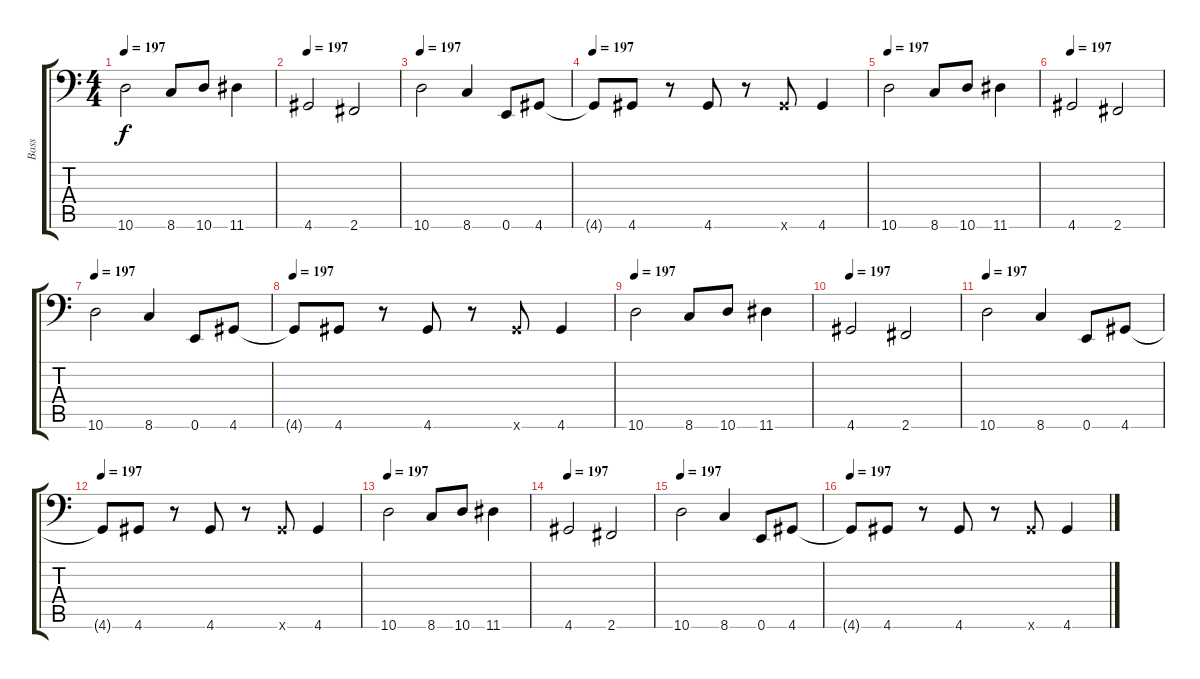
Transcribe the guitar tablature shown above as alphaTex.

\track ("Bass" "Bass") {instrument electricbassfinger}
\staff {score tabs}
\tuning (E3 B2 G2 D2 A1 E1) {hide}
\ts (4 4)
\tempo 197
\clef f4
\ks c
10.6.2{dy f} 8.6.8 10.6.8 11.6.4 |
\tempo 197
4.6.2 2.6.2 |
\tempo 197
10.6.2 8.6.4 0.6.8 4.6.8 |
\tempo 197
4.6{t}.8 4.6.8 r.8 4.6.8 r.8 4.6{x}.8 4.6.4 |
\tempo 197
10.6.2 8.6.8 10.6.8 11.6.4 |
\tempo 197
4.6.2 2.6.2 |
\tempo 197
10.6.2 8.6.4 0.6.8 4.6.8 |
\tempo 197
4.6{t}.8 4.6.8 r.8 4.6.8 r.8 4.6{x}.8 4.6.4 |
\tempo 197
10.6.2 8.6.8 10.6.8 11.6.4 |
\tempo 197
4.6.2 2.6.2 |
\tempo 197
10.6.2 8.6.4 0.6.8 4.6.8 |
\tempo 197
4.6{t}.8 4.6.8 r.8 4.6.8 r.8 4.6{x}.8 4.6.4 |
\tempo 197
10.6.2 8.6.8 10.6.8 11.6.4 |
\tempo 197
4.6.2 2.6.2 |
\tempo 197
10.6.2 8.6.4 0.6.8 4.6.8 |
\tempo 197
4.6{t}.8 4.6.8 r.8 4.6.8 r.8 4.6{x}.8 4.6.4
